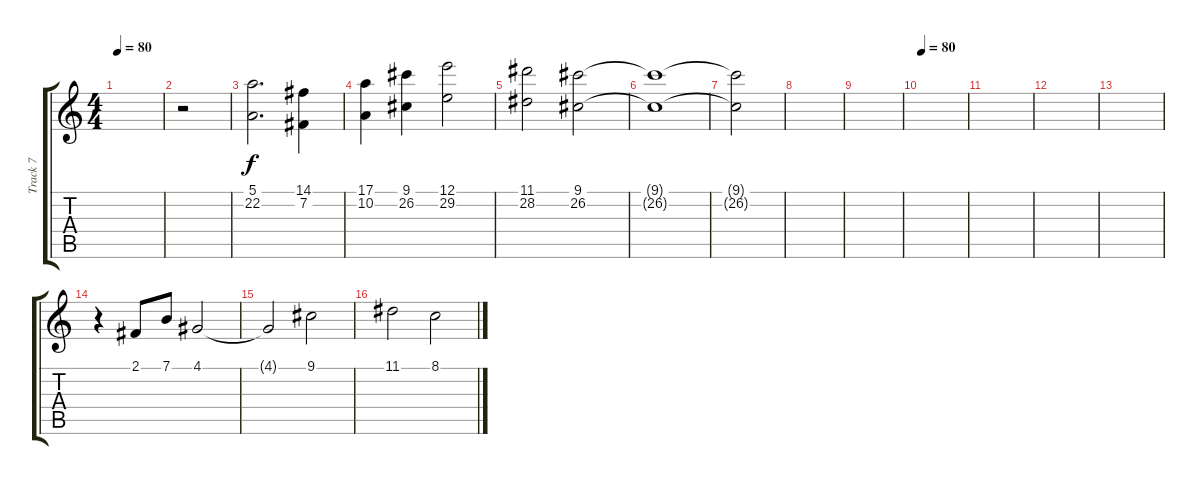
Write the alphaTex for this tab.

\track ("Track 7" "Track 7") {instrument synthstrings1}
\staff {score tabs}
\tuning (E4 B3 G3 D3 A2 E2) {hide}
\ts (4 4)
\tempo 80
\clef g2
\ks c
|
r.2 |
(5.1 22.2).2{d} (14.1 7.2).4 |
(17.1 10.2).4 (9.1 26.2).4 (12.1 29.2).2 |
(11.1 28.2).2 (9.1 26.2).2 |
(9.1{t} 26.2{t}).1 |
(9.1{t} 26.2{t}).2 |
|
|
\tempo 80
|
|
|
|
r.4 2.1.8 7.1.8 4.1.2 |
4.1{t}.2 9.1.2 |
11.1.2 8.1.2
